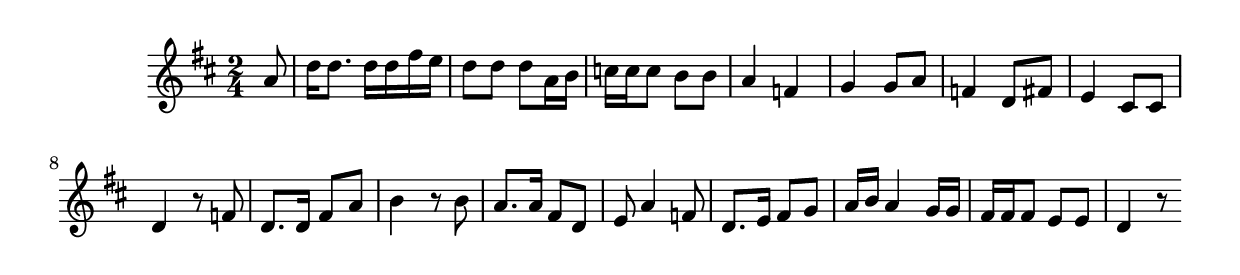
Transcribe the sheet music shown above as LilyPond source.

\version "2.14.0"
%{\header {
  title = "Roll, Jordan, Roll (United States)"
  composer = "anonymous"
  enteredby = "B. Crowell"
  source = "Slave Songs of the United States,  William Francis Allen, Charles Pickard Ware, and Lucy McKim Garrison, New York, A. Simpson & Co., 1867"
}%}
\score{{\key d \major
\time 2/4
%{\tempo 8=110
%}\relative a' {
  \partial 8
  a8 | d16 d8. d16 d fis e | d8 d d a16 b | c16 c c8 b b | a4 f |
       g g8 a | f4 d8 fis | e4 cis8 cis | d4 r8 \bar ":|:" f8 |
       d8. d16 fis8 a | b4 r8 b | a8. a16 fis8 d | e8 a4 f8 |
       d8. e16 fis8 g | a16 b a4 g16 g | fis16 fis fis8 e8 e | d4 r8
  \bar ":|"
}

}}